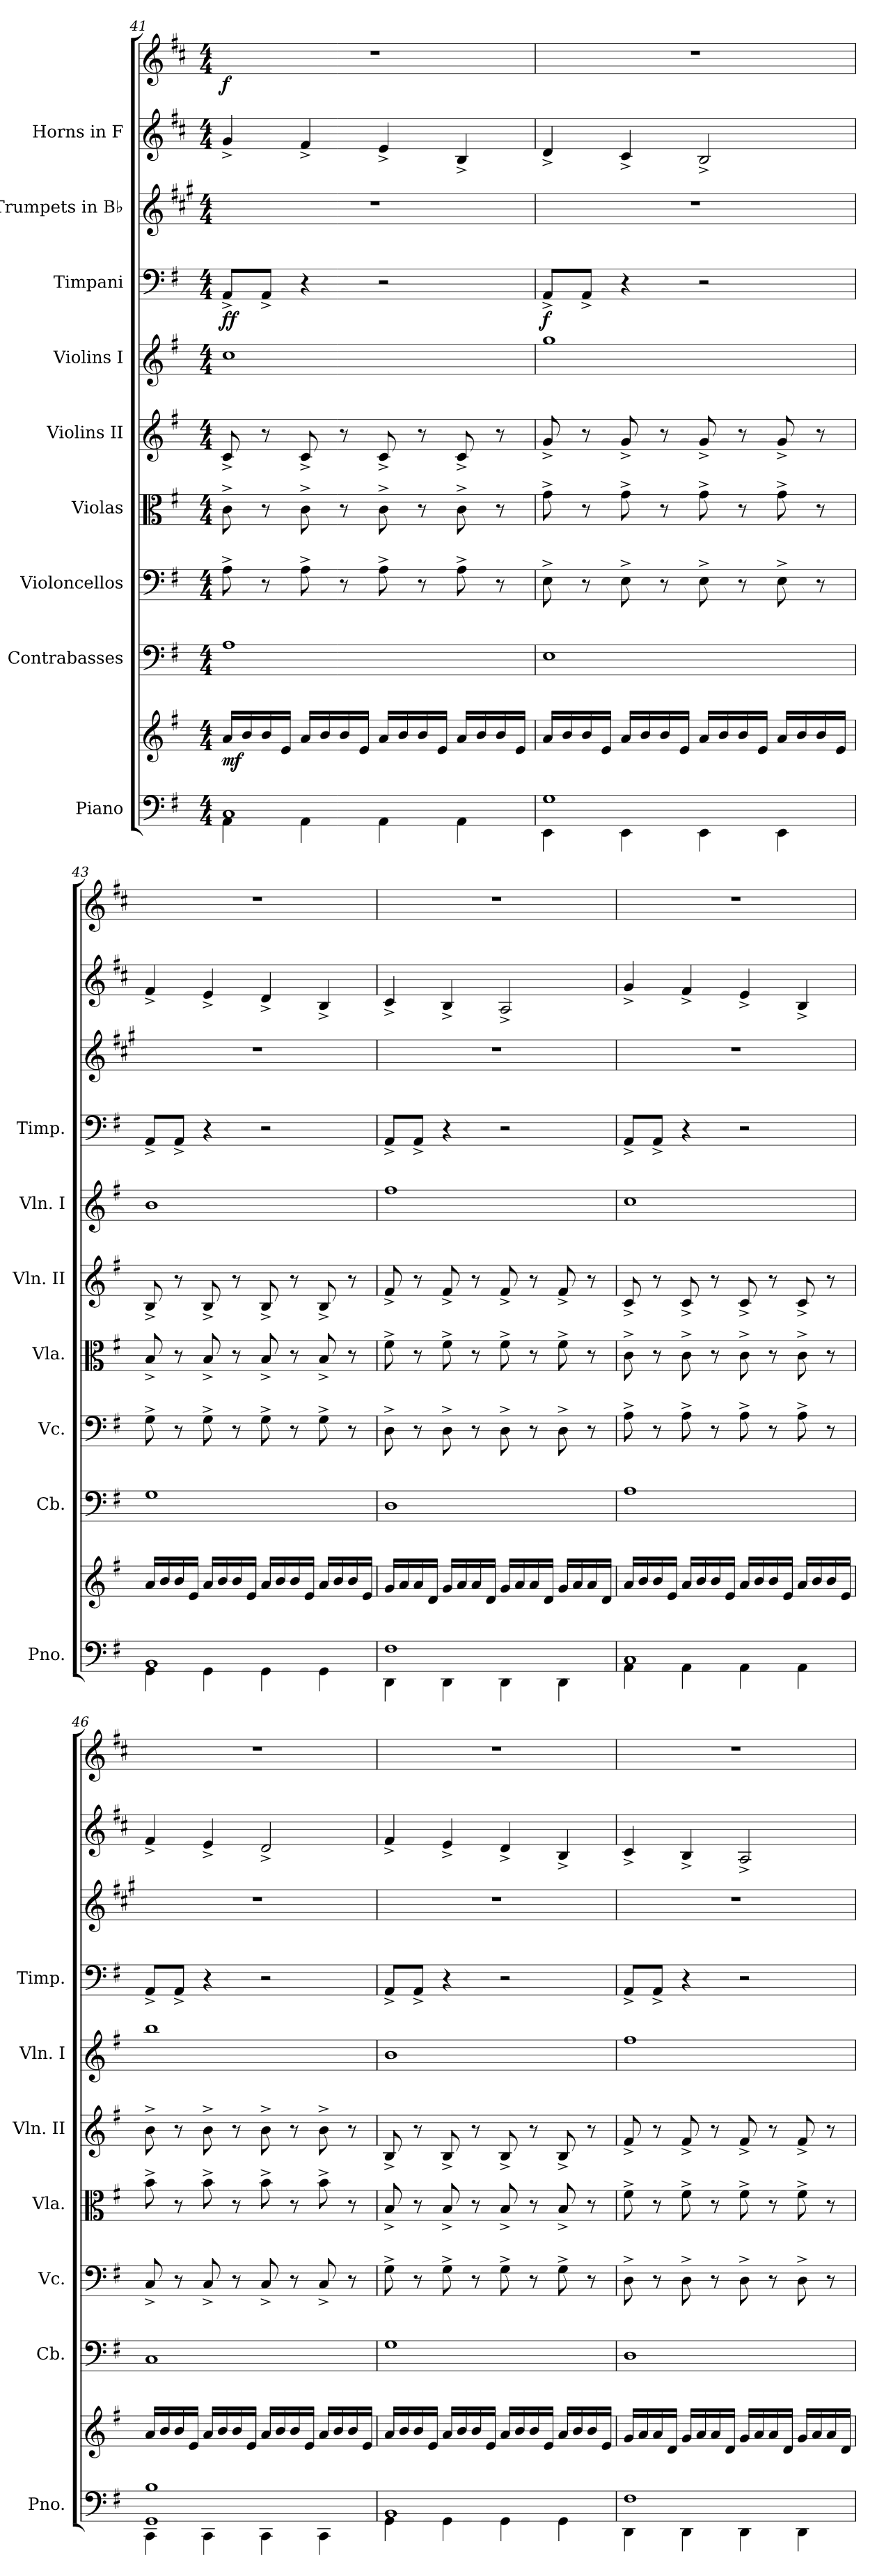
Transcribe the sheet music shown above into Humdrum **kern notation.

**kern	**kern	**dynam	**kern	**kern	**kern	**kern	**kern	**kern	**dynam	**kern	**kern	**kern	**dynam
*part9	*part9	*part9	*part8	*part7	*part6	*part5	*part4	*part3	*part3	*part2	*part1	*part1	*part1
*staff11	*staff10	*staff10/11	*staff9	*staff8	*staff7	*staff6	*staff5	*staff4	*staff4	*staff3	*staff2	*staff1	*staff1/2
*I"Piano	*	*	*I"Contrabasses	*I"Violoncellos	*I"Violas	*I"Violins II	*I"Violins I	*I"Timpani	*	*I"Trumpets in B♭	*I"Horns in F	*	*
*I'Pno.	*	*	*I'Cb.	*I'Vc.	*I'Vla.	*I'Vln. II	*I'Vln. I	*I'Timp.	*	*	*	*	*
!!LO:PB:g=z
*clefF4	*clefG2	*	*clefF4	*clefF4	*clefC3	*clefG2	*clefG2	*clefF4	*	*clefG2	*clefG2	*clefG2	*
*	*	*	*ITrd7c12	*	*	*	*	*	*	*ITrd1c2	*ITrd4c7	*ITrd4c7	*
*k[f#]	*k[f#]	*	*k[f#]	*k[f#]	*k[f#]	*k[f#]	*k[f#]	*k[f#]	*	*k[f#]	*k[f#]	*k[f#]	*
*M4/4	*M4/4	*	*M4/4	*M4/4	*M4/4	*M4/4	*M4/4	*M4/4	*	*M4/4	*M4/4	*M4/4	*
=41	=41	=41	=41	=41	=41	=41	=41	=41	=41	=41	=41	=41	=41
*^	*	*	*	*	*	*	*	*	*	*	*	*	*
!	!	!	!LO:DY:b	!	!	!	!	!	!	!LO:DY:b	!	!	!	!LO:DY:b
1C	4AA\	16a/LL	mf	1AA	8A^\	8c^\	8c^/	1cc	8AA^/L	ff	1r	4c^/	1r	f
.	.	16b/	.	.	.	.	.	.	.	.	.	.	.	.
.	.	16b/	.	.	8r	8r	8r	.	8AA^/J	.	.	.	.	.
.	.	16e/JJ	.	.	.	.	.	.	.	.	.	.	.	.
.	4AA\	16a/LL	.	.	8A^\	8c^\	8c^/	.	4r	.	.	4B^/	.	.
.	.	16b/	.	.	.	.	.	.	.	.	.	.	.	.
.	.	16b/	.	.	8r	8r	8r	.	.	.	.	.	.	.
.	.	16e/JJ	.	.	.	.	.	.	.	.	.	.	.	.
.	4AA\	16a/LL	.	.	8A^\	8c^\	8c^/	.	2r	.	.	4A^/	.	.
.	.	16b/	.	.	.	.	.	.	.	.	.	.	.	.
.	.	16b/	.	.	8r	8r	8r	.	.	.	.	.	.	.
.	.	16e/JJ	.	.	.	.	.	.	.	.	.	.	.	.
.	4AA\	16a/LL	.	.	8A^\	8c^\	8c^/	.	.	.	.	4E^/	.	.
.	.	16b/	.	.	.	.	.	.	.	.	.	.	.	.
.	.	16b/	.	.	8r	8r	8r	.	.	.	.	.	.	.
.	.	16e/JJ	.	.	.	.	.	.	.	.	.	.	.	.
=42	=42	=42	=42	=42	=42	=42	=42	=42	=42	=42	=42	=42	=42	=42
!	!	!	!	!	!	!	!	!	!	!LO:DY:b	!	!	!	!
1G	4EE\	16a/LL	.	1EE	8E^\	8g^\	8g^/	1gg	8AA^/L	f	1r	4G^/	1r	.
.	.	16b/	.	.	.	.	.	.	.	.	.	.	.	.
.	.	16b/	.	.	8r	8r	8r	.	8AA^/J	.	.	.	.	.
.	.	16e/JJ	.	.	.	.	.	.	.	.	.	.	.	.
.	4EE\	16a/LL	.	.	8E^\	8g^\	8g^/	.	4r	.	.	4F#^/	.	.
.	.	16b/	.	.	.	.	.	.	.	.	.	.	.	.
.	.	16b/	.	.	8r	8r	8r	.	.	.	.	.	.	.
.	.	16e/JJ	.	.	.	.	.	.	.	.	.	.	.	.
.	4EE\	16a/LL	.	.	8E^\	8g^\	8g^/	.	2r	.	.	2E^/	.	.
.	.	16b/	.	.	.	.	.	.	.	.	.	.	.	.
.	.	16b/	.	.	8r	8r	8r	.	.	.	.	.	.	.
.	.	16e/JJ	.	.	.	.	.	.	.	.	.	.	.	.
.	4EE\	16a/LL	.	.	8E^\	8g^\	8g^/	.	.	.	.	.	.	.
.	.	16b/	.	.	.	.	.	.	.	.	.	.	.	.
.	.	16b/	.	.	8r	8r	8r	.	.	.	.	.	.	.
.	.	16e/JJ	.	.	.	.	.	.	.	.	.	.	.	.
=43	=43	=43	=43	=43	=43	=43	=43	=43	=43	=43	=43	=43	=43	=43
1BB	4GG\	16a/LL	.	1GG	8G^\	8B^/	8B^/	1b	8AA^/L	.	1r	4B^/	1r	.
.	.	16b/	.	.	.	.	.	.	.	.	.	.	.	.
.	.	16b/	.	.	8r	8r	8r	.	8AA^/J	.	.	.	.	.
.	.	16e/JJ	.	.	.	.	.	.	.	.	.	.	.	.
.	4GG\	16a/LL	.	.	8G^\	8B^/	8B^/	.	4r	.	.	4A^/	.	.
.	.	16b/	.	.	.	.	.	.	.	.	.	.	.	.
.	.	16b/	.	.	8r	8r	8r	.	.	.	.	.	.	.
.	.	16e/JJ	.	.	.	.	.	.	.	.	.	.	.	.
.	4GG\	16a/LL	.	.	8G^\	8B^/	8B^/	.	2r	.	.	4G^/	.	.
.	.	16b/	.	.	.	.	.	.	.	.	.	.	.	.
.	.	16b/	.	.	8r	8r	8r	.	.	.	.	.	.	.
.	.	16e/JJ	.	.	.	.	.	.	.	.	.	.	.	.
.	4GG\	16a/LL	.	.	8G^\	8B^/	8B^/	.	.	.	.	4E^/	.	.
.	.	16b/	.	.	.	.	.	.	.	.	.	.	.	.
.	.	16b/	.	.	8r	8r	8r	.	.	.	.	.	.	.
.	.	16e/JJ	.	.	.	.	.	.	.	.	.	.	.	.
=44	=44	=44	=44	=44	=44	=44	=44	=44	=44	=44	=44	=44	=44	=44
1F#	4DD\	16g/LL	.	1DD	8D^\	8f#^\	8f#^/	1ff#	8AA^/L	.	1r	4F#^/	1r	.
.	.	16a/	.	.	.	.	.	.	.	.	.	.	.	.
.	.	16a/	.	.	8r	8r	8r	.	8AA^/J	.	.	.	.	.
.	.	16d/JJ	.	.	.	.	.	.	.	.	.	.	.	.
.	4DD\	16g/LL	.	.	8D^\	8f#^\	8f#^/	.	4r	.	.	4E^/	.	.
.	.	16a/	.	.	.	.	.	.	.	.	.	.	.	.
.	.	16a/	.	.	8r	8r	8r	.	.	.	.	.	.	.
.	.	16d/JJ	.	.	.	.	.	.	.	.	.	.	.	.
.	4DD\	16g/LL	.	.	8D^\	8f#^\	8f#^/	.	2r	.	.	2D^/	.	.
.	.	16a/	.	.	.	.	.	.	.	.	.	.	.	.
.	.	16a/	.	.	8r	8r	8r	.	.	.	.	.	.	.
.	.	16d/JJ	.	.	.	.	.	.	.	.	.	.	.	.
.	4DD\	16g/LL	.	.	8D^\	8f#^\	8f#^/	.	.	.	.	.	.	.
.	.	16a/	.	.	.	.	.	.	.	.	.	.	.	.
.	.	16a/	.	.	8r	8r	8r	.	.	.	.	.	.	.
.	.	16d/JJ	.	.	.	.	.	.	.	.	.	.	.	.
=45	=45	=45	=45	=45	=45	=45	=45	=45	=45	=45	=45	=45	=45	=45
1C	4AA\	16a/LL	.	1AA	8A^\	8c^\	8c^/	1cc	8AA^/L	.	1r	4c^/	1r	.
.	.	16b/	.	.	.	.	.	.	.	.	.	.	.	.
.	.	16b/	.	.	8r	8r	8r	.	8AA^/J	.	.	.	.	.
.	.	16e/JJ	.	.	.	.	.	.	.	.	.	.	.	.
.	4AA\	16a/LL	.	.	8A^\	8c^\	8c^/	.	4r	.	.	4B^/	.	.
.	.	16b/	.	.	.	.	.	.	.	.	.	.	.	.
.	.	16b/	.	.	8r	8r	8r	.	.	.	.	.	.	.
.	.	16e/JJ	.	.	.	.	.	.	.	.	.	.	.	.
.	4AA\	16a/LL	.	.	8A^\	8c^\	8c^/	.	2r	.	.	4A^/	.	.
.	.	16b/	.	.	.	.	.	.	.	.	.	.	.	.
.	.	16b/	.	.	8r	8r	8r	.	.	.	.	.	.	.
.	.	16e/JJ	.	.	.	.	.	.	.	.	.	.	.	.
.	4AA\	16a/LL	.	.	8A^\	8c^\	8c^/	.	.	.	.	4E^/	.	.
.	.	16b/	.	.	.	.	.	.	.	.	.	.	.	.
.	.	16b/	.	.	8r	8r	8r	.	.	.	.	.	.	.
.	.	16e/JJ	.	.	.	.	.	.	.	.	.	.	.	.
!!LO:LB:g=z
=46	=46	=46	=46	=46	=46	=46	=46	=46	=46	=46	=46	=46	=46	=46
1GG 1B	4CC\	16a/LL	.	1CC	8C^/	8b^\	8b^\	1bb	8AA^/L	.	1r	4B^/	1r	.
.	.	16b/	.	.	.	.	.	.	.	.	.	.	.	.
.	.	16b/	.	.	8r	8r	8r	.	8AA^/J	.	.	.	.	.
.	.	16e/JJ	.	.	.	.	.	.	.	.	.	.	.	.
.	4CC\	16a/LL	.	.	8C^/	8b^\	8b^\	.	4r	.	.	4A^/	.	.
.	.	16b/	.	.	.	.	.	.	.	.	.	.	.	.
.	.	16b/	.	.	8r	8r	8r	.	.	.	.	.	.	.
.	.	16e/JJ	.	.	.	.	.	.	.	.	.	.	.	.
.	4CC\	16a/LL	.	.	8C^/	8b^\	8b^\	.	2r	.	.	2G^/	.	.
.	.	16b/	.	.	.	.	.	.	.	.	.	.	.	.
.	.	16b/	.	.	8r	8r	8r	.	.	.	.	.	.	.
.	.	16e/JJ	.	.	.	.	.	.	.	.	.	.	.	.
.	4CC\	16a/LL	.	.	8C^/	8b^\	8b^\	.	.	.	.	.	.	.
.	.	16b/	.	.	.	.	.	.	.	.	.	.	.	.
.	.	16b/	.	.	8r	8r	8r	.	.	.	.	.	.	.
.	.	16e/JJ	.	.	.	.	.	.	.	.	.	.	.	.
=47	=47	=47	=47	=47	=47	=47	=47	=47	=47	=47	=47	=47	=47	=47
1BB	4GG\	16a/LL	.	1GG	8G^\	8B^/	8B^/	1b	8AA^/L	.	1r	4B^/	1r	.
.	.	16b/	.	.	.	.	.	.	.	.	.	.	.	.
.	.	16b/	.	.	8r	8r	8r	.	8AA^/J	.	.	.	.	.
.	.	16e/JJ	.	.	.	.	.	.	.	.	.	.	.	.
.	4GG\	16a/LL	.	.	8G^\	8B^/	8B^/	.	4r	.	.	4A^/	.	.
.	.	16b/	.	.	.	.	.	.	.	.	.	.	.	.
.	.	16b/	.	.	8r	8r	8r	.	.	.	.	.	.	.
.	.	16e/JJ	.	.	.	.	.	.	.	.	.	.	.	.
.	4GG\	16a/LL	.	.	8G^\	8B^/	8B^/	.	2r	.	.	4G^/	.	.
.	.	16b/	.	.	.	.	.	.	.	.	.	.	.	.
.	.	16b/	.	.	8r	8r	8r	.	.	.	.	.	.	.
.	.	16e/JJ	.	.	.	.	.	.	.	.	.	.	.	.
.	4GG\	16a/LL	.	.	8G^\	8B^/	8B^/	.	.	.	.	4E^/	.	.
.	.	16b/	.	.	.	.	.	.	.	.	.	.	.	.
.	.	16b/	.	.	8r	8r	8r	.	.	.	.	.	.	.
.	.	16e/JJ	.	.	.	.	.	.	.	.	.	.	.	.
=48	=48	=48	=48	=48	=48	=48	=48	=48	=48	=48	=48	=48	=48	=48
1F#	4DD\	16g/LL	.	1DD	8D^\	8f#^\	8f#^/	1ff#	8AA^/L	.	1r	4F#^/	1r	.
.	.	16a/	.	.	.	.	.	.	.	.	.	.	.	.
.	.	16a/	.	.	8r	8r	8r	.	8AA^/J	.	.	.	.	.
.	.	16d/JJ	.	.	.	.	.	.	.	.	.	.	.	.
.	4DD\	16g/LL	.	.	8D^\	8f#^\	8f#^/	.	4r	.	.	4E^/	.	.
.	.	16a/	.	.	.	.	.	.	.	.	.	.	.	.
.	.	16a/	.	.	8r	8r	8r	.	.	.	.	.	.	.
.	.	16d/JJ	.	.	.	.	.	.	.	.	.	.	.	.
.	4DD\	16g/LL	.	.	8D^\	8f#^\	8f#^/	.	2r	.	.	2D^/	.	.
.	.	16a/	.	.	.	.	.	.	.	.	.	.	.	.
.	.	16a/	.	.	8r	8r	8r	.	.	.	.	.	.	.
.	.	16d/JJ	.	.	.	.	.	.	.	.	.	.	.	.
.	4DD\	16g/LL	.	.	8D^\	8f#^\	8f#^/	.	.	.	.	.	.	.
.	.	16a/	.	.	.	.	.	.	.	.	.	.	.	.
.	.	16a/	.	.	8r	8r	8r	.	.	.	.	.	.	.
.	.	16d/JJ	.	.	.	.	.	.	.	.	.	.	.	.
*v	*v	*	*	*	*	*	*	*	*	*	*	*	*	*
=	=	=	=	=	=	=	=	=	=	=	=	=	=
*-	*-	*-	*-	*-	*-	*-	*-	*-	*-	*-	*-	*-	*-
